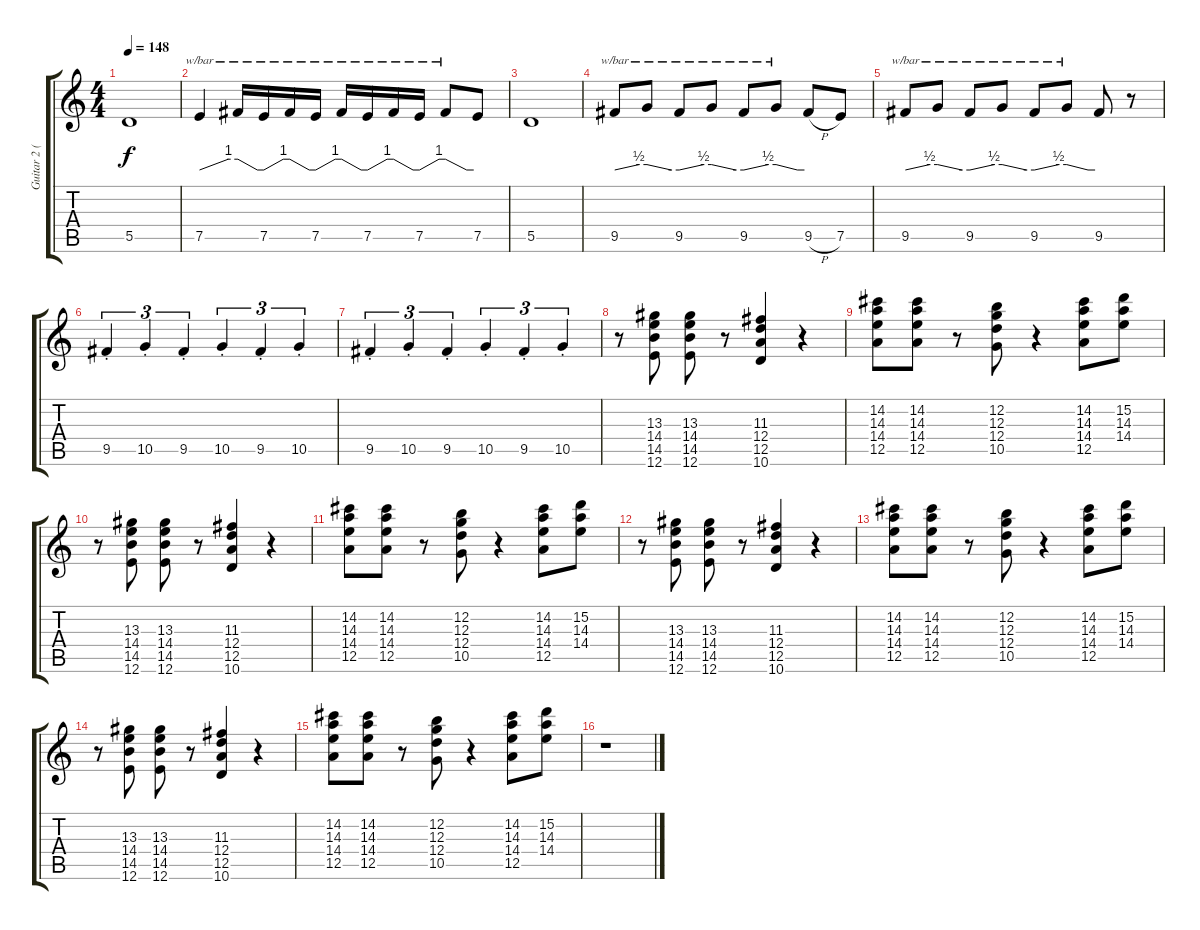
\track ("Guitar 2 (Vigilante Carlstroem)" "Guitar 2 (") {instrument overdrivenguitar}
\staff {score tabs}
\tuning (E4 B3 G3 D3 A2 E2) {hide}
\ts (4 4)
\tempo 148
\clef g2
\ks c
5.5.1{dy f} |
7.5.4{tbe (custom default 0 0 45 4 60 4)} 7.5{t}.16{tbe (custom default 0 4 45 0 60 0)} 7.5.16{tbe (custom default 0 0 45 4 60 4)} 7.5{t}.16{tbe (custom default 0 4 45 0 60 0)} 7.5.16{tbe (custom default 0 0 45 4 60 4)} 7.5{t}.16{tbe (custom default 0 4 45 0 60 0)} 7.5.16{tbe (custom default 0 0 45 4 60 4)} 7.5{t}.16{tbe (custom default 0 4 45 0 60 0)} 7.5.16{tbe (custom default 0 0 45 4 60 4)} 7.5{t}.8{tbe (custom default 0 4 45 0 60 0)} 7.5.8 |
5.5.1 |
9.5.8{tbe (custom default 0 0 45 2 60 2)} 9.5{t}.8{tbe (custom default 0 2 45 0 60 0)} 9.5.8{tbe (custom default 0 0 45 2 60 2)} 9.5{t}.8{tbe (custom default 0 2 45 0 60 0)} 9.5.8{tbe (custom default 0 0 45 2 60 2)} 9.5{t}.8{tbe (custom default 0 2 45 0 60 0)} 9.5{h}.8 7.5.8 |
9.5.8{tbe (custom default 0 0 45 2 60 2)} 9.5{t}.8{tbe (custom default 0 2 45 0 60 0)} 9.5.8{tbe (custom default 0 0 45 2 60 2)} 9.5{t}.8{tbe (custom default 0 2 45 0 60 0)} 9.5.8{tbe (custom default 0 0 45 2 60 2)} 9.5{t}.8{tbe (custom default 0 2 45 0 60 0)} 9.5.8 r.8 |
9.5{st}.4{tu (3 2)} 10.5{st}.4{tu (3 2)} 9.5{st}.4{tu (3 2)} 10.5{st}.4{tu (3 2)} 9.5{st}.4{tu (3 2)} 10.5{st}.4{tu (3 2)} |
9.5{st}.4{tu (3 2)} 10.5{st}.4{tu (3 2)} 9.5{st}.4{tu (3 2)} 10.5{st}.4{tu (3 2)} 9.5{st}.4{tu (3 2)} 10.5{st}.4{tu (3 2)} |
r.8 (13.3 14.4 14.5 12.6).8 (13.3 14.4 14.5 12.6).8 r.8 (11.3 12.4 12.5 10.6).4 r.4 |
(14.2 14.3 14.4 12.5).8 (14.2 14.3 14.4 12.5).8 r.8 (12.2 12.3 12.4 10.5).8 r.4 (14.2 14.3 14.4 12.5).8 (15.2 14.3 14.4).8 |
r.8 (13.3 14.4 14.5 12.6).8 (13.3 14.4 14.5 12.6).8 r.8 (11.3 12.4 12.5 10.6).4 r.4 |
(14.2 14.3 14.4 12.5).8 (14.2 14.3 14.4 12.5).8 r.8 (12.2 12.3 12.4 10.5).8 r.4 (14.2 14.3 14.4 12.5).8 (15.2 14.3 14.4).8 |
r.8 (13.3 14.4 14.5 12.6).8 (13.3 14.4 14.5 12.6).8 r.8 (11.3 12.4 12.5 10.6).4 r.4 |
(14.2 14.3 14.4 12.5).8 (14.2 14.3 14.4 12.5).8 r.8 (12.2 12.3 12.4 10.5).8 r.4 (14.2 14.3 14.4 12.5).8 (15.2 14.3 14.4).8 |
r.8 (13.3 14.4 14.5 12.6).8 (13.3 14.4 14.5 12.6).8 r.8 (11.3 12.4 12.5 10.6).4 r.4 |
(14.2 14.3 14.4 12.5).8 (14.2 14.3 14.4 12.5).8 r.8 (12.2 12.3 12.4 10.5).8 r.4 (14.2 14.3 14.4 12.5).8 (15.2 14.3 14.4).8 |
r.1
